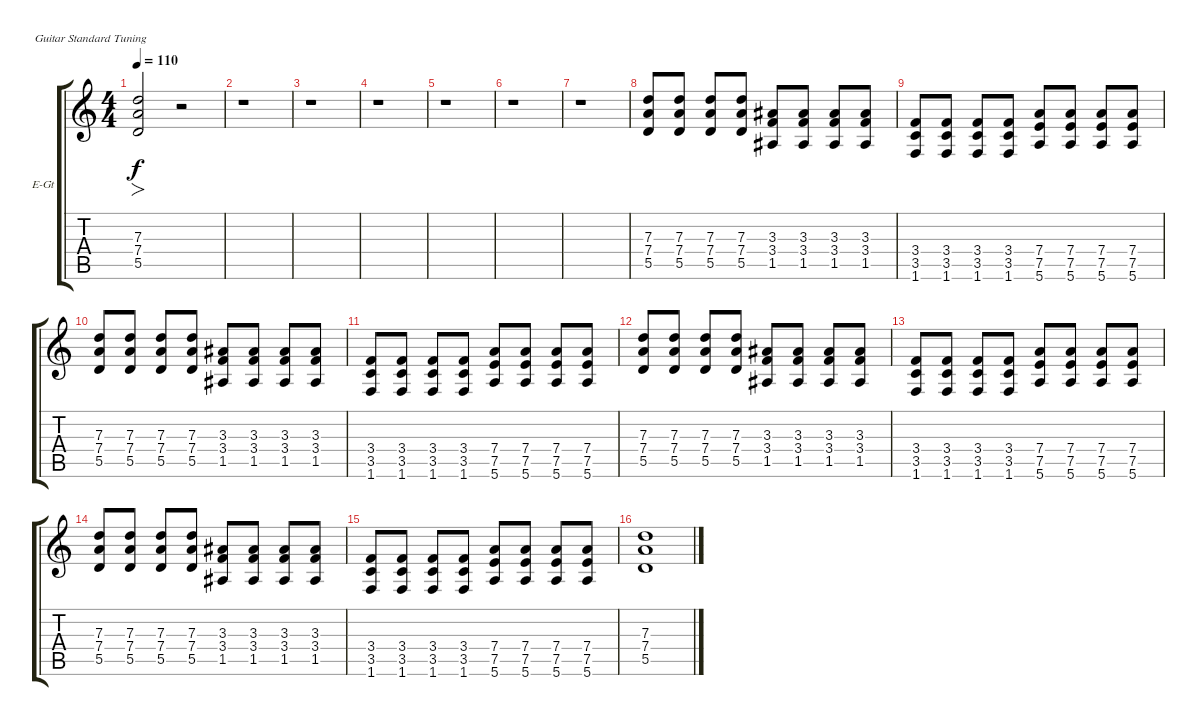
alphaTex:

\defaultSystemsLayout 4
\bracketExtendMode groupsimilarinstruments
\firstSystemTrackNameOrientation horizontal
\otherSystemsTrackNameOrientation horizontal
\track ("Electric Guitar" "E-Gt") {instrument overdrivenguitar}
\staff {score tabs}
\tuning (E4 B3 G3 D3 A2 E2)
\ts (4 4)
\tempo 110
\clef g2
\ks c
(5.5{t} 7.4{t} 7.3{t}).2{fo dy f} r.2 |
r.1 |
r.1 |
r.1 |
r.1 |
r.1 |
r.1 |
(5.5 7.4 7.3).8 (5.5 7.4 7.3).8 (5.5 7.4 7.3).8 (5.5 7.4 7.3).8 (1.5 3.4 3.3).8 (1.5 3.4 3.3).8 (1.5 3.4 3.3).8 (1.5 3.4 3.3).8 |
(1.6 3.5 3.4).8 (1.6 3.5 3.4).8 (1.6 3.5 3.4).8 (1.6 3.5 3.4).8 (5.6 7.5 7.4).8 (5.6 7.5 7.4).8 (5.6 7.5 7.4).8 (5.6 7.5 7.4).8 |
(5.5 7.4 7.3).8 (5.5 7.4 7.3).8 (5.5 7.4 7.3).8 (5.5 7.4 7.3).8 (1.5 3.4 3.3).8 (1.5 3.4 3.3).8 (1.5 3.4 3.3).8 (1.5 3.4 3.3).8 |
(1.6 3.5 3.4).8 (1.6 3.5 3.4).8 (1.6 3.5 3.4).8 (1.6 3.5 3.4).8 (5.6 7.5 7.4).8 (5.6 7.5 7.4).8 (5.6 7.5 7.4).8 (5.6 7.5 7.4).8 |
(5.5 7.4 7.3).8 (5.5 7.4 7.3).8 (5.5 7.4 7.3).8 (5.5 7.4 7.3).8 (1.5 3.4 3.3).8 (1.5 3.4 3.3).8 (1.5 3.4 3.3).8 (1.5 3.4 3.3).8 |
(1.6 3.5 3.4).8 (1.6 3.5 3.4).8 (1.6 3.5 3.4).8 (1.6 3.5 3.4).8 (5.6 7.5 7.4).8 (5.6 7.5 7.4).8 (5.6 7.5 7.4).8 (5.6 7.5 7.4).8 |
(5.5 7.4 7.3).8 (5.5 7.4 7.3).8 (5.5 7.4 7.3).8 (5.5 7.4 7.3).8 (1.5 3.4 3.3).8 (1.5 3.4 3.3).8 (1.5 3.4 3.3).8 (1.5 3.4 3.3).8 |
(1.6 3.5 3.4).8 (1.6 3.5 3.4).8 (1.6 3.5 3.4).8 (1.6 3.5 3.4).8 (5.6 7.5 7.4).8 (5.6 7.5 7.4).8 (5.6 7.5 7.4).8 (5.6 7.5 7.4).8 |
(5.5 7.4 7.3).1
